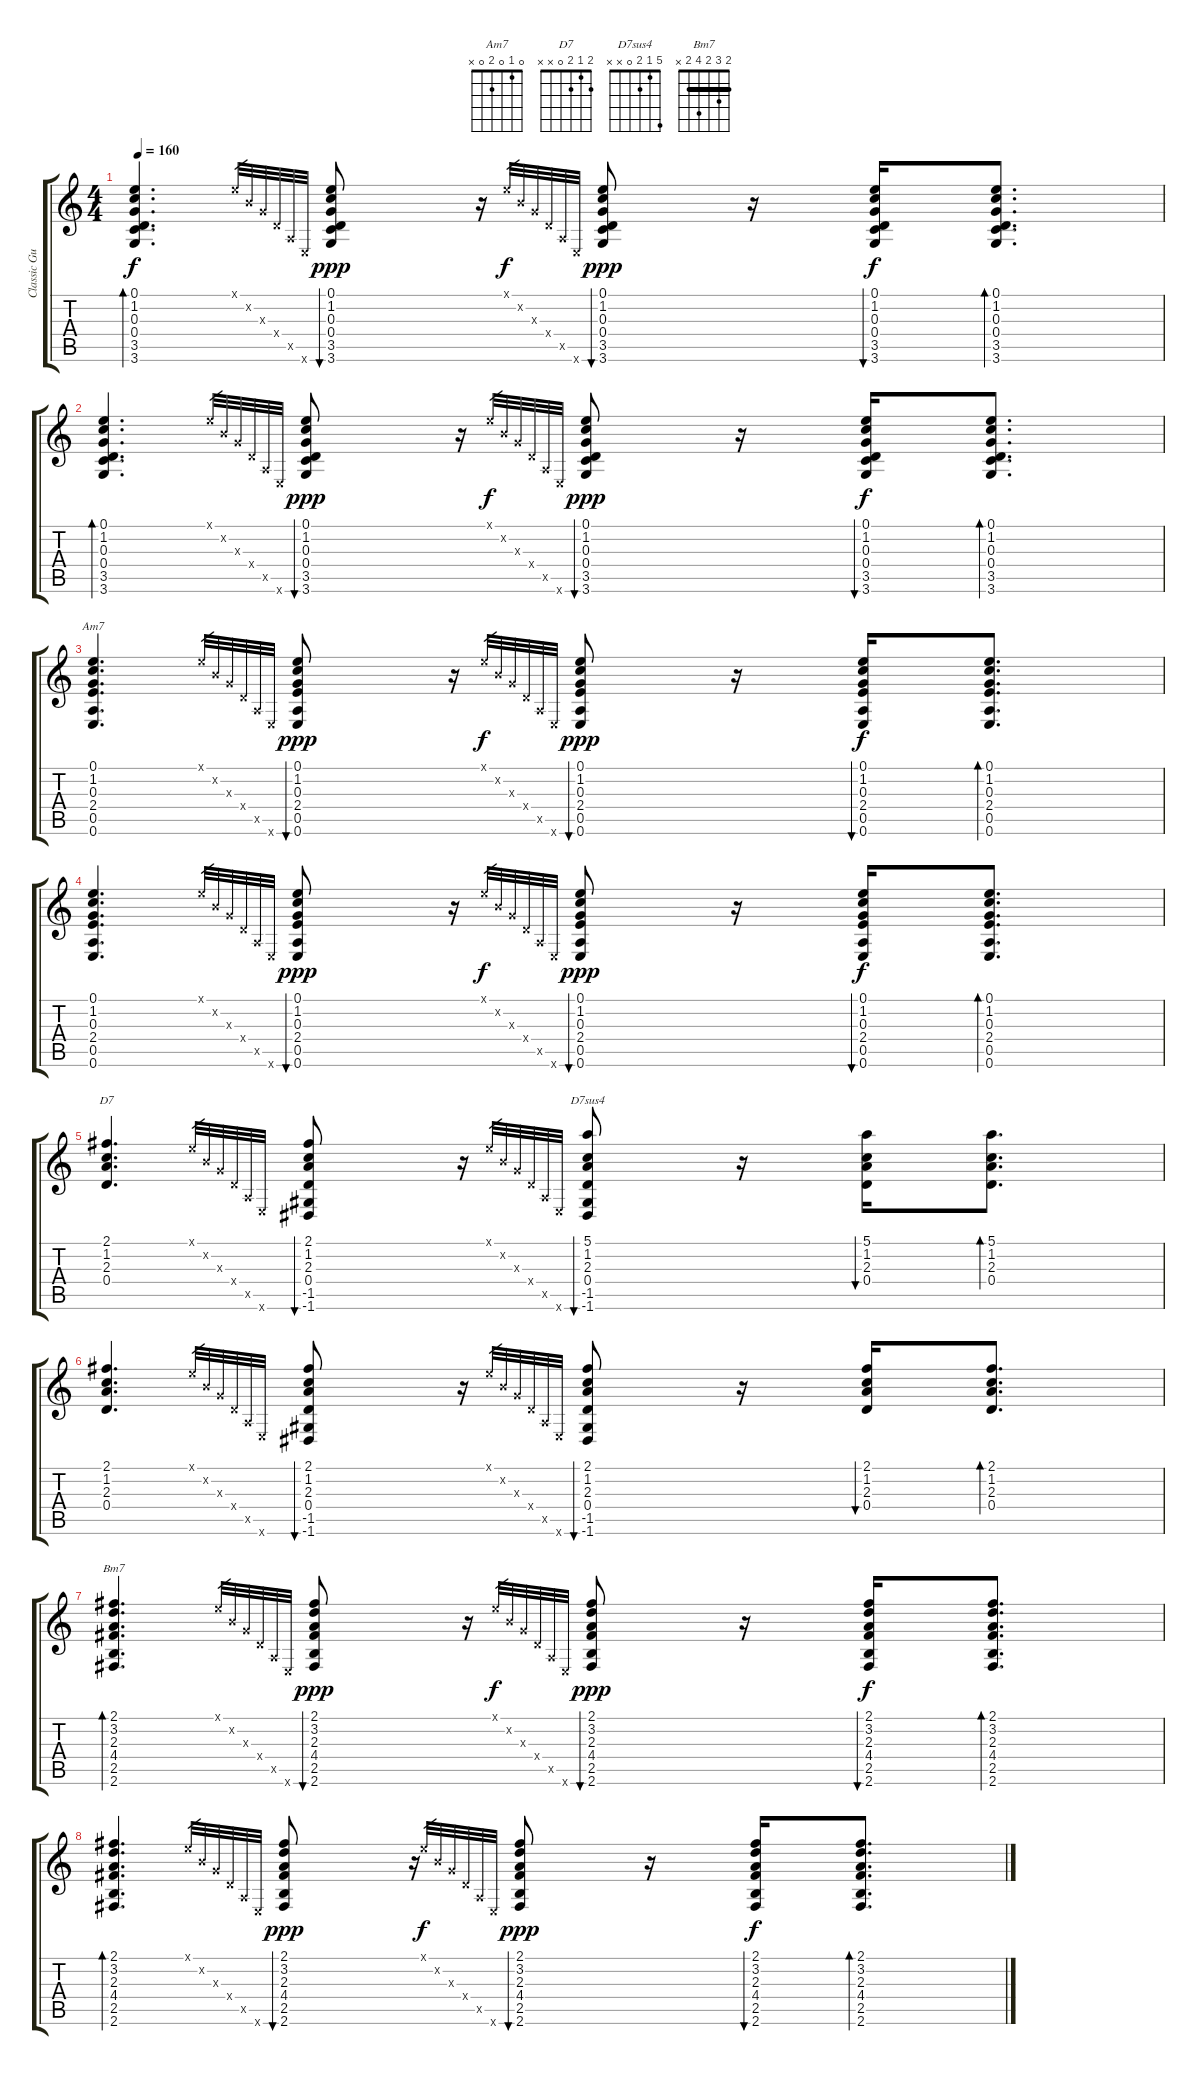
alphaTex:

\track ("Classic Guitar" "Classic Gu") {instrument acousticguitarnylon}
\staff {score tabs}
\tuning (E4 B3 G3 D3 A2 E2) {hide}
\chord ("Am7" 0 1 0 2 0 x)
\chord ("D7" 2 1 2 0 x x)
\chord ("D7sus4" 5 1 2 0 x x)
\chord ("Bm7" 2 3 2 4 2 x) {barre 2}
\ts (4 4)
\tempo 160
\clef g2
\ks c
(0.1 1.2 0.3 0.4 3.5 3.6).4{d bd 240 dy f} 0.1{x}.32{gr} 0.2{x}.32{gr} 0.3{x}.32{gr} 0.4{x}.32{gr} 0.5{x}.32{gr} 0.6{x}.32{gr} (0.1 1.2 0.3 0.4 3.5 3.6).8{bu 30 dy ppp} r.16 0.1{x}.32{gr dy f} 0.2{x}.32{gr} 0.3{x}.32{gr} 0.4{x}.32{gr} 0.5{x}.32{gr} 0.6{x}.32{gr} (0.1 1.2 0.3 0.4 3.5 3.6).8{bu 30 dy ppp} r.16 (0.1 1.2 0.3 0.4 3.5 3.6).16{bu 30 dy f} (0.1 1.2 0.3 0.4 3.5 3.6).8{d bd 120} |
(0.1 1.2 0.3 0.4 3.5 3.6).4{d bd 240} 0.1{x}.32{gr} 0.2{x}.32{gr} 0.3{x}.32{gr} 0.4{x}.32{gr} 0.5{x}.32{gr} 0.6{x}.32{gr} (0.1 1.2 0.3 0.4 3.5 3.6).8{bu 30 dy ppp} r.16 0.1{x}.32{gr dy f} 0.2{x}.32{gr} 0.3{x}.32{gr} 0.4{x}.32{gr} 0.5{x}.32{gr} 0.6{x}.32{gr} (0.1 1.2 0.3 0.4 3.5 3.6).8{bu 30 dy ppp} r.16 (0.1 1.2 0.3 0.4 3.5 3.6).16{bu 30 dy f} (0.1 1.2 0.3 0.4 3.5 3.6).8{d bd 120} |
(0.1 1.2 0.3 2.4 0.5 0.6).4{d ch "Am7"} 0.1{x}.32{gr} 0.2{x}.32{gr} 0.3{x}.32{gr} 0.4{x}.32{gr} 0.5{x}.32{gr} 0.6{x}.32{gr} (0.1 1.2 0.3 2.4 0.5 0.6).8{bu 30 dy ppp} r.16 0.1{x}.32{gr dy f} 0.2{x}.32{gr} 0.3{x}.32{gr} 0.4{x}.32{gr} 0.5{x}.32{gr} 0.6{x}.32{gr} (0.1 1.2 0.3 2.4 0.5 0.6).8{bu 30 dy ppp} r.16 (0.1 1.2 0.3 2.4 0.5 0.6).16{bu 30 dy f} (0.1 1.2 0.3 2.4 0.5 0.6).8{d bd 120} |
(0.1 1.2 0.3 2.4 0.5 0.6).4{d} 0.1{x}.32{gr} 0.2{x}.32{gr} 0.3{x}.32{gr} 0.4{x}.32{gr} 0.5{x}.32{gr} 0.6{x}.32{gr} (0.1 1.2 0.3 2.4 0.5 0.6).8{bu 30 dy ppp} r.16 0.1{x}.32{gr dy f} 0.2{x}.32{gr} 0.3{x}.32{gr} 0.4{x}.32{gr} 0.5{x}.32{gr} 0.6{x}.32{gr} (0.1 1.2 0.3 2.4 0.5 0.6).8{bu 30 dy ppp} r.16 (0.1 1.2 0.3 2.4 0.5 0.6).16{bu 30 dy f} (0.1 1.2 0.3 2.4 0.5 0.6).8{d bd 120} |
(2.1 1.2 2.3 0.4).4{d ch "D7"} 0.1{x}.32{gr} 0.2{x}.32{gr} 0.3{x}.32{gr} 0.4{x}.32{gr} 0.5{x}.32{gr} 0.6{x}.32{gr} (2.1 1.2 2.3 0.4 -1.5 -1.6).8{bu 30} r.16 0.1{x}.32{gr} 0.2{x}.32{gr} 0.3{x}.32{gr} 0.4{x}.32{gr} 0.5{x}.32{gr} 0.6{x}.32{gr} (5.1 1.2 2.3 0.4 -1.5 -1.6).8{bu 30 ch "D7sus4"} r.16 (5.1 1.2 2.3 0.4).16{bu 30} (5.1 1.2 2.3 0.4).8{d bd 120} |
(2.1 1.2 2.3 0.4).4{d} 0.1{x}.32{gr} 0.2{x}.32{gr} 0.3{x}.32{gr} 0.4{x}.32{gr} 0.5{x}.32{gr} 0.6{x}.32{gr} (2.1 1.2 2.3 0.4 -1.5 -1.6).8{bu 30} r.16 0.1{x}.32{gr} 0.2{x}.32{gr} 0.3{x}.32{gr} 0.4{x}.32{gr} 0.5{x}.32{gr} 0.6{x}.32{gr} (2.1 1.2 2.3 0.4 -1.5 -1.6).8{bu 30} r.16 (2.1 1.2 2.3 0.4).16{bu 30} (2.1 1.2 2.3 0.4).8{d bd 120} |
(2.1 3.2 2.3 4.4 2.5 2.6).4{d bd 240 ch "Bm7"} 0.1{x}.32{gr} 0.2{x}.32{gr} 0.3{x}.32{gr} 0.4{x}.32{gr} 0.5{x}.32{gr} 0.6{x}.32{gr} (2.1 3.2 2.3 4.4 2.5 2.6).8{bu 30 dy ppp} r.16 0.1{x}.32{gr dy f} 0.2{x}.32{gr} 0.3{x}.32{gr} 0.4{x}.32{gr} 0.5{x}.32{gr} 0.6{x}.32{gr} (2.1 3.2 2.3 4.4 2.5 2.6).8{bu 30 dy ppp} r.16 (2.1 3.2 2.3 4.4 2.5 2.6).16{bu 30 dy f} (2.1 3.2 2.3 4.4 2.5 2.6).8{d bd 120} |
(2.1 3.2 2.3 4.4 2.5 2.6).4{d bd 240} 0.1{x}.32{gr} 0.2{x}.32{gr} 0.3{x}.32{gr} 0.4{x}.32{gr} 0.5{x}.32{gr} 0.6{x}.32{gr} (2.1 3.2 2.3 4.4 2.5 2.6).8{bu 30 dy ppp} r.16 0.1{x}.32{gr dy f} 0.2{x}.32{gr} 0.3{x}.32{gr} 0.4{x}.32{gr} 0.5{x}.32{gr} 0.6{x}.32{gr} (2.1 3.2 2.3 4.4 2.5 2.6).8{bu 30 dy ppp} r.16 (2.1 3.2 2.3 4.4 2.5 2.6).16{bu 30 dy f} (2.1 3.2 2.3 4.4 2.5 2.6).8{d bd 120}
